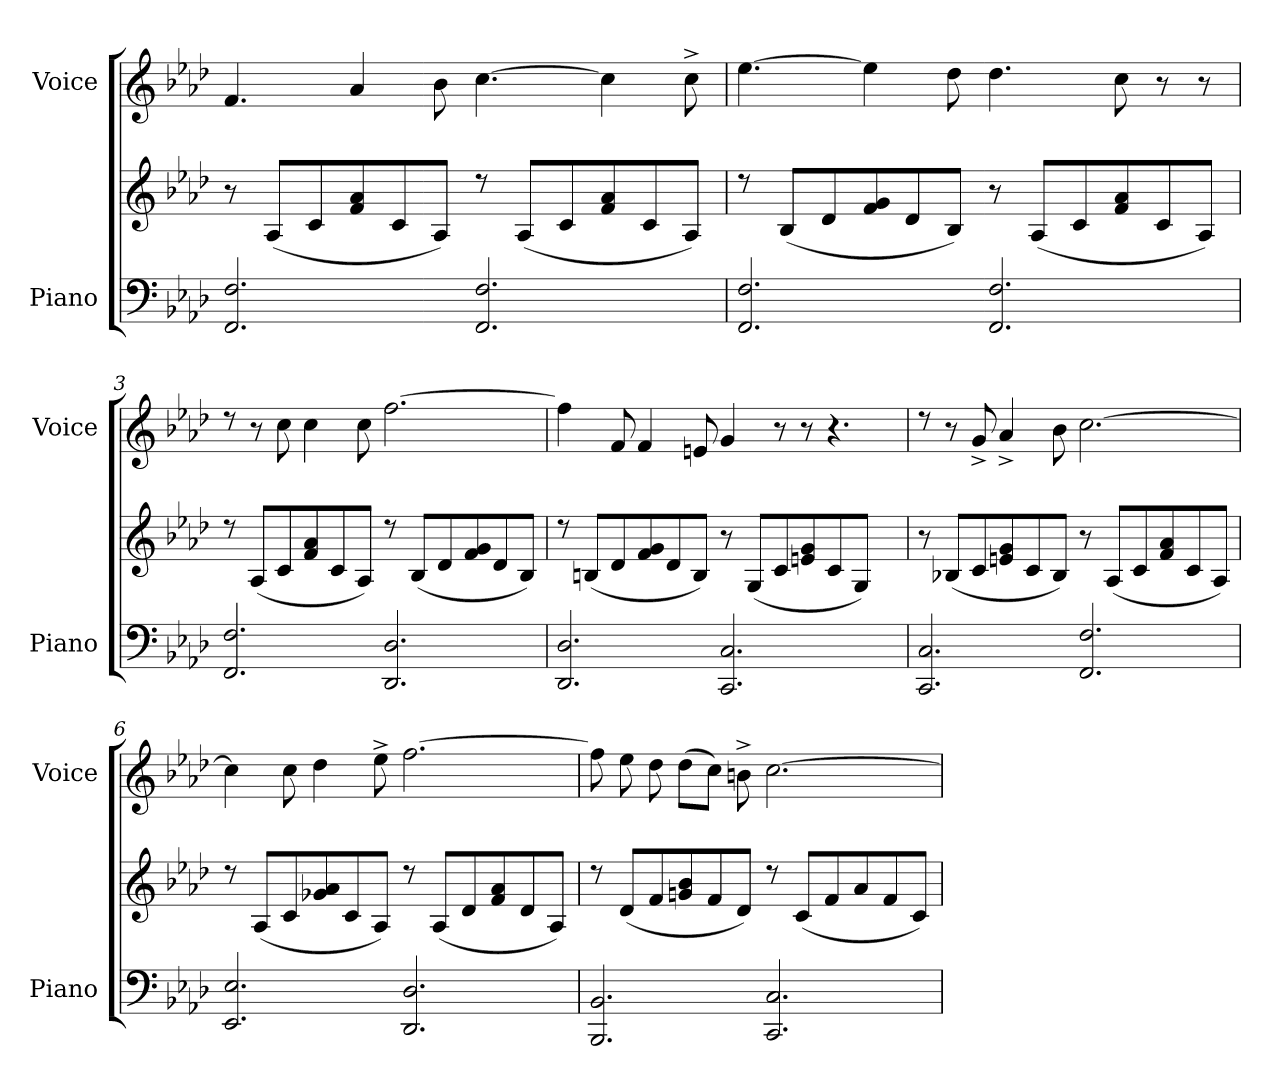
**kern	**kern	**kern
*part2	*part2	*part1
*staff3	*staff2	*staff1
*I"Piano	*	*I"Voice
*I'Piano	*	*I'Voice
*clefF4	*clefG2	*clefG2
*k[b-e-a-d-]	*k[b-e-a-d-]	*k[b-e-a-d-]
=1	=1	=1
2.FF/ 2.F/	8r	4.f/
.	(<8A-/L	.
.	8c/	.
.	8f/ 8a-/	4a-/
.	8c/	.
.	8A-/J)	8b-\
2.FF/ 2.F/	8rcc	[>4.cc\
.	(<8A-/L	.
.	8c/	.
.	8f/ 8a-/	4cc\]
.	8c/	.
.	8A-/J)	8cc^<\
=2	=2	=2
2.FF/ 2.F/	8rcc	[>4.ee-\
.	(<8B-/L	.
.	8d-/	.
.	8f/ 8g/	4ee-\]
.	8d-/	.
.	8B-/J)	8dd-\
2.FF/ 2.F/	8r	4.dd-\
.	(<8A-/L	.
.	8c/	.
.	8f/ 8a-/	8cc\
.	8c/	8r
.	8A-/J)	8r
=3	=3	=3
2.FF/ 2.F/	8rcc	8rcc
.	(<8A-/L	8r
.	8c/	8cc\
.	8f/ 8a-/	4cc\
.	8c/	.
.	8A-/J)	8cc\
2.DD-/ 2.D-/	8rcc	[>2.ff\
.	(<8B-/L	.
.	8d-/	.
.	8f/ 8g/	.
.	8d-/	.
.	8B-/J)	.
!!LO:LB:g=z
=4	=4	=4
2.DD-/ 2.D-/	8rcc	4ff\]
.	(<8Bn/L	.
.	8d-/	8f/
.	8f/ 8g/	4f/
.	8d-/	.
.	8B/J)	8en/
2.CC/ 2.C/	8r	4g/
.	(<8G/L	.
.	8c/	8r
.	8en/ 8g/	8r
.	8c/	4.r
.	8G/J)	.
8ryy	8ryy	.
=5	=5	=5
2.CC/ 2.C/	8r	8rcc
.	(<8B-X/L	8r
.	8c/	8g^</
.	8en/ 8g/	4a-^</
.	8c/	.
.	8B-/J)	8b-\
2.FF/ 2.F/	8r	[>2.cc\
.	(<8A-/L	.
.	8c/	.
.	8f/ 8a-/	.
.	8c/	.
.	8A-/J)	.
=6	=6	=6
2.EE-/ 2.E-/	8rcc	4cc\]
.	(<8A-/L	.
.	8c/	8cc\
.	8g-X/ 8a-/	4dd-\
.	8c/	.
.	8A-/J)	8ee-^<\
2.DD-/ 2.D-/	8rcc	[>2.ff\
.	(<8A-/L	.
.	8d-/	.
.	8f/ 8a-/	.
.	8d-/	.
.	8A-/J)	.
!!LO:LB:g=z
=7	=7	=7
2.BBB-/ 2.BB-/	8rcc	8ff\]
.	(<8d-/L	8ee-\
.	8f/	8dd-\
.	8gn/ 8b-/	(>8dd-\L
.	8f/	8cc\J)
.	8d-/J)	8bn^<\
2.CC/ 2.C/	8rcc	[>2.cc\
.	(<8c/L	.
.	8f/	.
.	8a-/	.
.	8f/	.
.	8c/J)	.
=	=	=
*-	*-	*-
